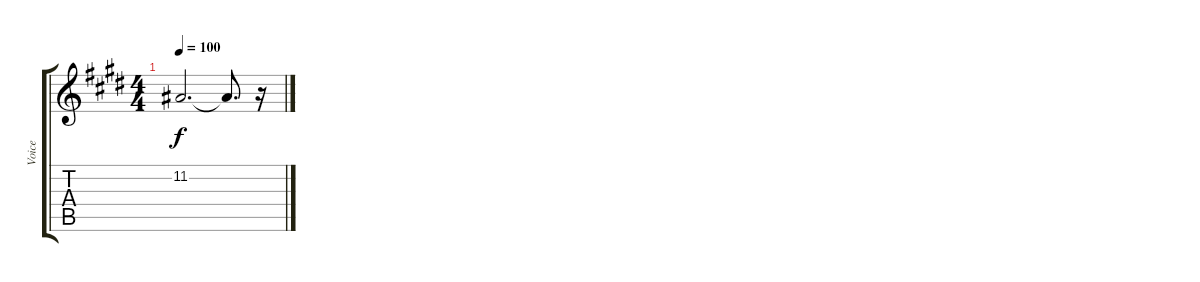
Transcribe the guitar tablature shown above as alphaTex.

\track ("Voice" "Voice") {instrument synthvoice}
\staff {score tabs}
\tuning (E4 B3 G3 D3 A2 E2) {hide}
\ts (4 4)
\tempo 100
\clef g2
\ks e
11.2{t}.2{d dy f} 11.2{t}.8{d} r.16
